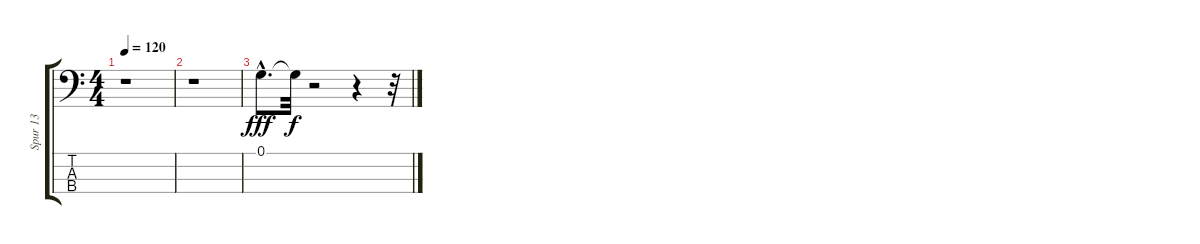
\track ("Spur 13" "Spur 13") {instrument acousticbass}
\staff {score tabs}
\tuning (G2 D2 A1 E1) {hide}
\ts (4 4)
\tempo 120
\clef f4
\ks c
r.1{dy mf} |
r.1 |
0.1{hac}.8{d dy fff} 0.1{t}.32{dy f} r.2 r.4 r.32
